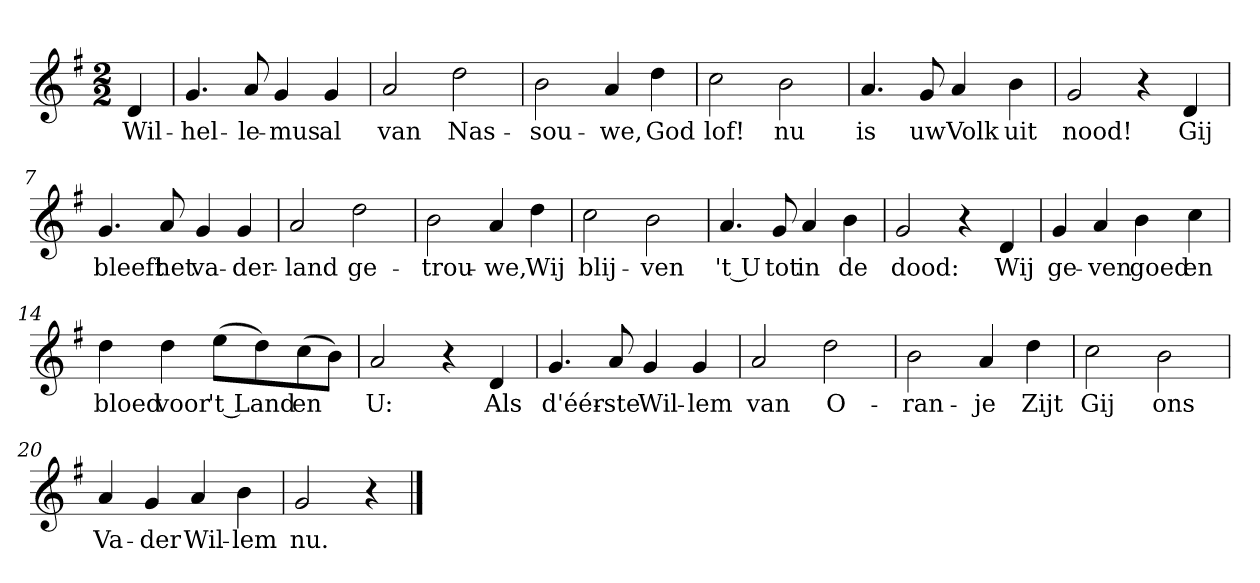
**kern	**text
*part1	*part1
*staff1	*staff1
*clefG2	*
*k[f#]	*
*G:	*
*M2/2	*
*MM120	*
=	=
4d	Wil-
=1	=1
4.g	-hel-
8a	-le-
4g	-mus
4g	al
=2	=2
2a	van
2dd	Nas-
=3	=3
2b	-sou-
4a	-we,
4dd	God
=4	=4
2cc	lof!
2b	nu
=5	=5
4.a	is
8g	uw
4a	Volk
4b	uit
=6	=6
2g	nood!
4r	.
4d	Gij
=7	=7
4.g	bleeft
8a	het
4g	va-
4g	-der-
=8	=8
2a	-land
2dd	ge-
=9	=9
2b	-trou-
4a	-we,
4dd	Wij
=10	=10
2cc	blij-
2b	-ven
=11	=11
4.a	't U
8g	tot
4a	in
4b	de
=12	=12
2g	dood:
4r	.
4d	Wij
=13	=13
4g	ge-
4a	-ven
4b	goed
4cc	en
=14	=14
4dd	bloed
4dd	voor
(8ee\L	't Land
8dd\)	.
(8cc\	en
8b\J)	.
=15	=15
2a	U:
4r	.
4d	Als
=16	=16
4.g	d'éér-
8a	-ste
4g	Wil-
4g	-lem
=17	=17
2a	van
2dd	O-
=18	=18
2b	-ran-
4a	-je
4dd	Zijt
=19	=19
2cc	Gij
2b	ons
=20	=20
4a	Va-
4g	-der
4a	Wil-
4b	-lem
=21	=21
2g	nu.
4r	.
==	==
*-	*-
